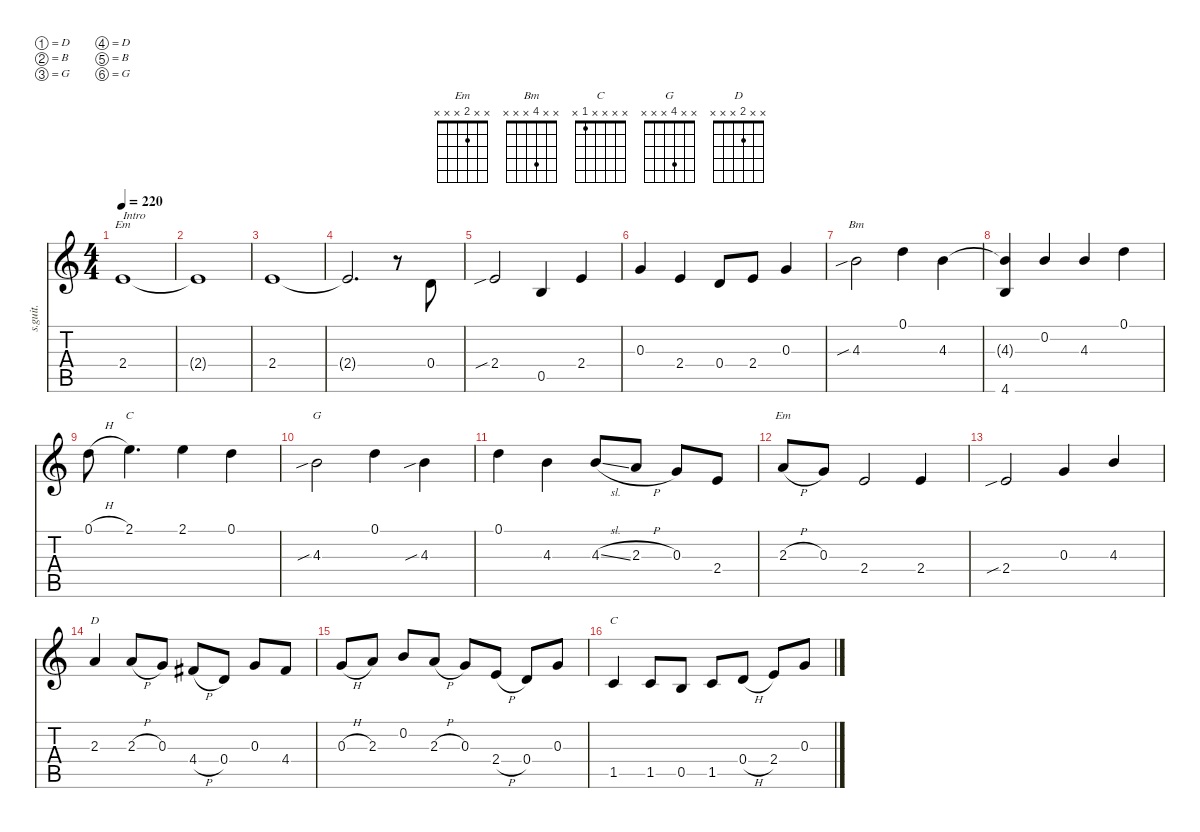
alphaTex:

\defaultSystemsLayout 4
\hideDynamics
\bracketExtendMode nobrackets
\track ("Dobro" "s.guit.") {instrument acousticguitarsteel}
\staff {score tabs}
\tuning (D4 B3 G3 D3 B2 G2)
\chord ("Em" x x x 2 x x) {showfingering false}
\chord ("Bm" x x 4 x x x) {showfingering false}
\chord ("C" 2 x x x x x) {showfingering false}
\chord ("G" x x 4 x x x) {showfingering false}
\chord ("Em" x x 2 x x x) {showfingering false}
\chord ("D" x x 2 x x x) {showfingering false}
\chord ("C" x x x x 1 x) {showfingering false}
\ts (4 4)
\tempo 220
\clef g2
\ks c
2.4.1{ch "Em" txt "Intro" dy mf instrument acousticguitarsteel beam Up} |
2.4{t}.1{beam Up} |
2.4.1{beam Up} |
2.4{t}.2{d beam Up} r.8{beam Down} 0.4.8{beam Up} |
2.4{sib}.2{beam Up} 0.5.4{beam Up} 2.4.4{beam Up} |
0.3.4{beam Up} 2.4.4{beam Up} 0.4.8{beam Up} 2.4.8{beam Up} 0.3.4{beam Up} |
4.3{sib}.2{ch "Bm" beam Down} 0.1.4{beam Down} 4.3.4{beam Down} |
(4.3{t} 4.6).4{beam Up} 0.2.4{beam Up} 4.3.4{beam Up} 0.1.4{beam Down} |
0.1{h}.8{beam Down} 2.1.4{d ch "C" beam Down} 2.1.4{beam Down} 0.1.4{beam Down} |
4.3{sib}.2{ch "G" beam Down} 0.1.4{beam Down} 4.3{sib}.4{beam Down} |
0.1.4{beam Down} 4.3.4{beam Down} 4.3{sl}.8{beam Up} 2.3{h}.8{beam Up} 0.3.8{beam Up} 2.4.8{beam Up} |
2.3{h}.8{ch "Em" beam Up} 0.3.8{beam Up} 2.4.2{beam Up} 2.4.4{beam Up} |
2.4{sib}.2{beam Up} 0.3.4{beam Up} 4.3.4{beam Up} |
2.3.4{ch "D" beam Up} 2.3{h}.8{beam Up} 0.3.8{beam Up} 4.4{h acc #}.8{beam Up} 0.4.8{beam Up} 0.3.8{beam Up} 4.4{acc #}.8{beam Up} |
0.3{h}.8{beam Up} 2.3.8{beam Up} 0.2.8{beam Up} 2.3{h}.8{beam Up} 0.3.8{beam Up} 2.4{h}.8{beam Up} 0.4.8{beam Up} 0.3.8{beam Up} |
1.5.4{ch "C" beam Up} 1.5.8{beam Up} 0.5.8{beam Up} 1.5.8{beam Up} 0.4{h}.8{beam Up} 2.4.8{beam Up} 0.3.8{beam Up}
